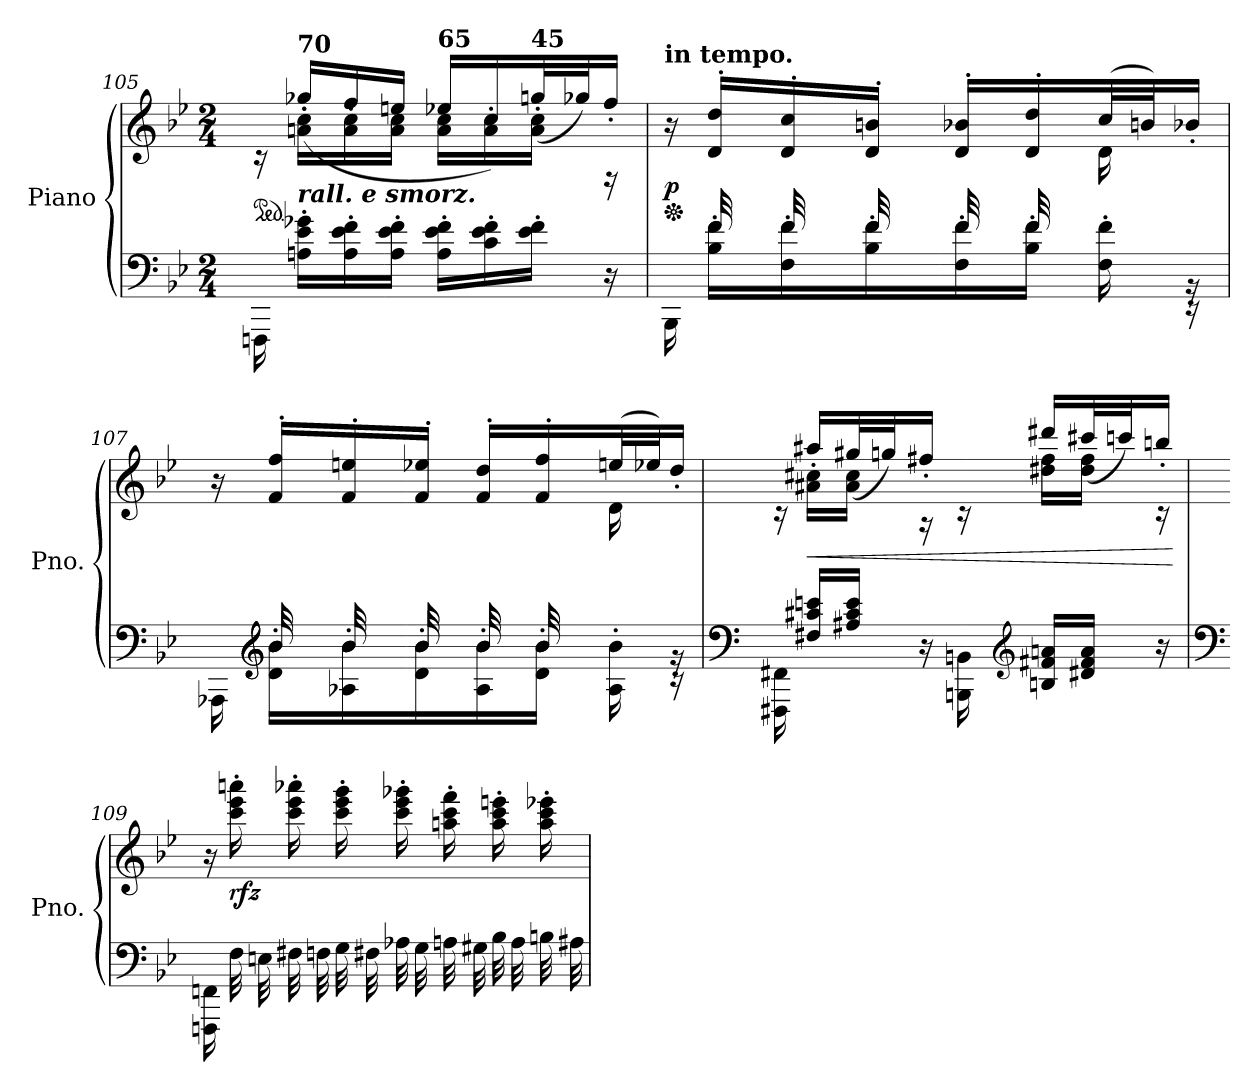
**kern	**kern	**dynam
*part1	*part1	*part1
*staff2	*staff1	*staff1/2
*I"Piano	*	*
*I'Pno.	*	*
*clefF4	*clefG2	*
*k[b-e-]	*k[b-e-]	*
*M2/4	*M2/4	*
*	*ped	*
=105	=105	=105
*	*^	*
16FFFn\	16rc	16ryy	.
!	!LO:TX:b:Bi:t=rall. e smorz.	!	!
!	!LO:TX:a:B:t=70	!	!
16An\' 16e-\' 16g-X\'LL	16an\' 16cc\'LL	(16gg-X'/LL	.
16A\' 16e-\' 16f\'	16a\' 16cc\'	16ff'/	.
16A\' 16e-\' 16f\'JJ	16a\' 16cc\'JJ	16een'/JJ	.
!	!LO:TX:a:B:t=65	!	!
16A\' 16e-\' 16f\'LL	16a\' 16cc\'LL	16ee-X'/LL	.
16c\' 16e-\' 16f\'	16a\' 16cc\'	16cc'/)	.
!	!LO:TX:a:B:t=45	!	!
16e-\' 16f\'JJ	16a\' 16cc\'JJ	(32ggn/L	.
.	.	32gg-X/J)	.
16r	16rF	16ff'/JJ	.
!!LO:LB:g=z	!!
=106	=106	=106	=106
*^	*	*	*
*	*	*Xped	*	*
!	!	!LO:TX:a:B:t=in tempo.	!	!
!	!	!	!	!LO:DY:b
16BBB-\	16ryy	16r	16.ryy	p
16B-\' 16f\'LL	32f/LLL	16d/' 16dd/'LL	.	.
.	32ryy	.	32g-X\	.
16F\' 16f\'	32f/	16d/' 16cc/'	32ryy	.
.	32ryy	.	32gn\	.
16B-\' 16f\'	32f/	16d/' 16bn/'JJ	32ryy	.
.	32ryy	.	32g-X\	.
16F\' 16f\'	32f/	16d/' 16b-X/'LL	32ryy	.
.	32ryy	.	32gn\	.
16B-\' 16f\'JJ	32f/	16d/' 16dd/'	32ryy	.
.	16.ryy	.	32g-X\JJJ	.
16F\' 16f\'	.	(>32cc/L	16d\	.
.	.	32bn/J)	.	.
16rEE	16rBB	16b-X'/JJ	16ryy	.
=107	=107	=107	=107	=107
16AAA-X\	16ryy	16r	16.ryy	.
*clefG2	*	*	*	*
16d\' 16b-\'LL	32b-/LLL	16f/' 16ff/'LL	.	.
.	32ryy	.	32cc-X\	.
16A-X\' 16b-\'	32b-/	16f/' 16een/'	32ryy	.
.	32ryy	.	32ccn\	.
16d\' 16b-\'	32b-/	16f/' 16ee-X/'JJ	32ryy	.
.	32ryy	.	32cc-X\	.
16A-\' 16b-\'	32b-/	16f/' 16dd/'LL	32ryy	.
.	32ryy	.	32ccn\	.
16d\' 16b-\'JJ	32b-/	16f/' 16ff/'	32ryy	.
.	16.ryy	.	32cc-X\JJJ	.
16A-\' 16b-\'	.	(>32een/L	16d\	.
.	.	32ee-X/J)	.	.
16rc	16rg	16dd'/JJ	16ryy	.
*v	*v	*	*	*
=108	=108	=108	=108
*clefF4	*	*	*
16FFF#X\ 16FF#X\	16rc	16ryy	.
!	!	!	!LO:HP:b
16F#X/ 16c#X/ 16en/LL	16a#X\ 16cc#X\LL	16aa#X'/LL	<
16A#X/ 16c#/ 16e/JJ	16a#\ 16cc#\JJ	(32gg#X/L	.
.	.	32ggn/J)	.
16r	16rA	16ff#X'/JJ	.
16BBBn\ 16BBn\	16rc	16ryy	.
*clefG2	*	*	*
16Bn/ 16f#X/ 16an/LL	16dd#X\ 16ff#\LL	16ddd#X'/LL	.
16d#X/ 16f#/ 16a/JJ	16dd#\ 16ff#\JJ	(32ccc#X/L	.
.	.	32cccn/J)	.
16r	16rc	16bbn'/JJ	.
*	*v	*v	*
.	.	[
!!LO:PB:g=z
=109	=109	=109
*clefF4	*	*
16FFFn\ 16FFn\	16r	.
!	!	!LO:DY:b
32F\LLL	16ccc\' 16eee-\' 16aaan\'LL	rfz
32En\	.	.
32F#X\	16ccc\' 16eee-\' 16aaa-X\'	.
32Fn\	.	.
32G\	16ccc\' 16eee-\' 16ggg\'	.
32F#X\	.	.
32A-X\	16ccc\' 16eee-\' 16ggg-X\'	.
32G\	.	.
32An\	16aan\' 16ccc\' 16fff\'	.
32G#X\	.	.
32B-\	16aa\' 16ccc\' 16eeen\'	.
32A\	.	.
32Bn\	16aa\' 16ccc\' 16eee-X\'	.
32A#X\	.	.
=	=	=
*-	*-	*-
